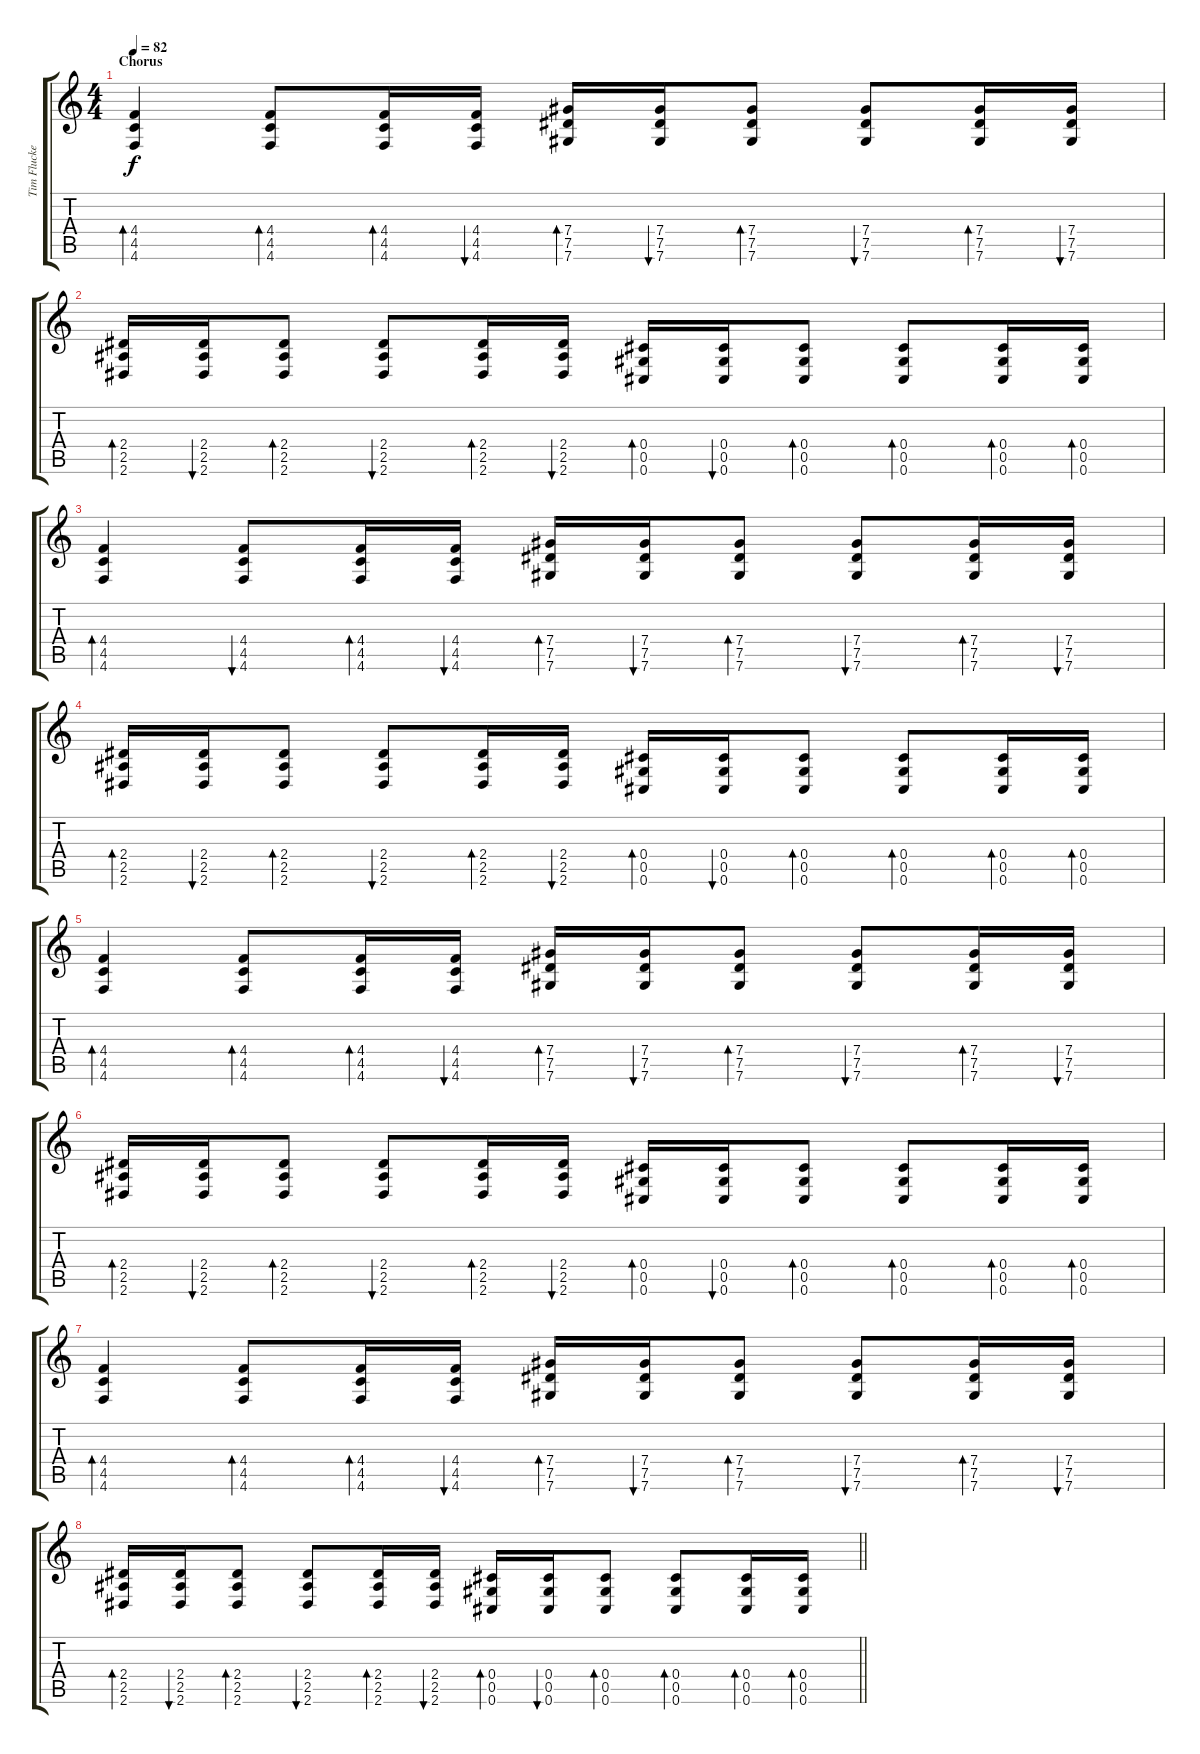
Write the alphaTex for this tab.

\track ("Tim Fluckey(Acoustic& Distortion)" "Tim Flucke") {instrument acousticguitarnylon}
\staff {score tabs}
\tuning (Eb4 Bb3 Gb3 Db3 Ab2 Db2) {hide}
\ts (4 4)
\section ("" "Chorus")
\tempo 82
\clef g2
\ks c
(4.4 4.5 4.6).4{bd 30 dy f volume 16 instrument distortionguitar} (4.4 4.5 4.6).8{bd 30} (4.4 4.5 4.6).16{bd 30} (4.4 4.5 4.6).16{bu 30} (7.4 7.5 7.6).16{bd 30} (7.4 7.5 7.6).16{bu 30} (7.4 7.5 7.6).8{bd 30} (7.4 7.5 7.6).8{bu 30} (7.4 7.5 7.6).16{bd 30} (7.4 7.5 7.6).16{bu 30} |
(2.4 2.5 2.6).16{bd 30} (2.4 2.5 2.6).16{bu 30} (2.4 2.5 2.6).8{bd 30} (2.4 2.5 2.6).8{bu 30} (2.4 2.5 2.6).16{bd 30} (2.4 2.5 2.6).16{bu 30} (0.4 0.5 0.6).16{bd 30} (0.4 0.5 0.6).16{bu 30} (0.4 0.5 0.6).8{bd 30} (0.4 0.5 0.6).8{bd 30} (0.4 0.5 0.6).16{bd 30} (0.4 0.5 0.6).16{bd 30} |
(4.4 4.5 4.6).4{bd 30} (4.4 4.5 4.6).8{bu 30} (4.4 4.5 4.6).16{bd 30} (4.4 4.5 4.6).16{bu 30} (7.4 7.5 7.6).16{bd 30} (7.4 7.5 7.6).16{bu 30} (7.4 7.5 7.6).8{bd 30} (7.4 7.5 7.6).8{bu 30} (7.4 7.5 7.6).16{bd 30} (7.4 7.5 7.6).16{bu 30} |
(2.4 2.5 2.6).16{bd 30} (2.4 2.5 2.6).16{bu 30} (2.4 2.5 2.6).8{bd 30} (2.4 2.5 2.6).8{bu 30} (2.4 2.5 2.6).16{bd 30} (2.4 2.5 2.6).16{bu 30} (0.4 0.5 0.6).16{bd 30} (0.4 0.5 0.6).16{bu 30} (0.4 0.5 0.6).8{bd 30} (0.4 0.5 0.6).8{bd 30} (0.4 0.5 0.6).16{bd 30} (0.4 0.5 0.6).16{bd 30} |
(4.4 4.5 4.6).4{bd 30 instrument distortionguitar} (4.4 4.5 4.6).8{bd 30} (4.4 4.5 4.6).16{bd 30} (4.4 4.5 4.6).16{bu 30} (7.4 7.5 7.6).16{bd 30} (7.4 7.5 7.6).16{bu 30} (7.4 7.5 7.6).8{bd 30} (7.4 7.5 7.6).8{bu 30} (7.4 7.5 7.6).16{bd 30} (7.4 7.5 7.6).16{bu 30} |
(2.4 2.5 2.6).16{bd 30} (2.4 2.5 2.6).16{bu 30} (2.4 2.5 2.6).8{bd 30} (2.4 2.5 2.6).8{bu 30} (2.4 2.5 2.6).16{bd 30} (2.4 2.5 2.6).16{bu 30} (0.4 0.5 0.6).16{bd 30} (0.4 0.5 0.6).16{bu 30} (0.4 0.5 0.6).8{bd 30} (0.4 0.5 0.6).8{bd 30} (0.4 0.5 0.6).16{bd 30} (0.4 0.5 0.6).16{bd 30} |
(4.4 4.5 4.6).4{bd 30} (4.4 4.5 4.6).8{bd 30} (4.4 4.5 4.6).16{bd 30} (4.4 4.5 4.6).16{bu 30} (7.4 7.5 7.6).16{bd 30} (7.4 7.5 7.6).16{bu 30} (7.4 7.5 7.6).8{bd 30} (7.4 7.5 7.6).8{bu 30} (7.4 7.5 7.6).16{bd 30} (7.4 7.5 7.6).16{bu 30} |
\barLineRight lightlight
(2.4 2.5 2.6).16{bd 30} (2.4 2.5 2.6).16{bu 30} (2.4 2.5 2.6).8{bd 30} (2.4 2.5 2.6).8{bu 30} (2.4 2.5 2.6).16{bd 30} (2.4 2.5 2.6).16{bu 30} (0.4 0.5 0.6).16{bd 30} (0.4 0.5 0.6).16{bu 30} (0.4 0.5 0.6).8{bd 30} (0.4 0.5 0.6).8{bd 30} (0.4 0.5 0.6).16{bd 30} (0.4 0.5 0.6).16{bd 30}
